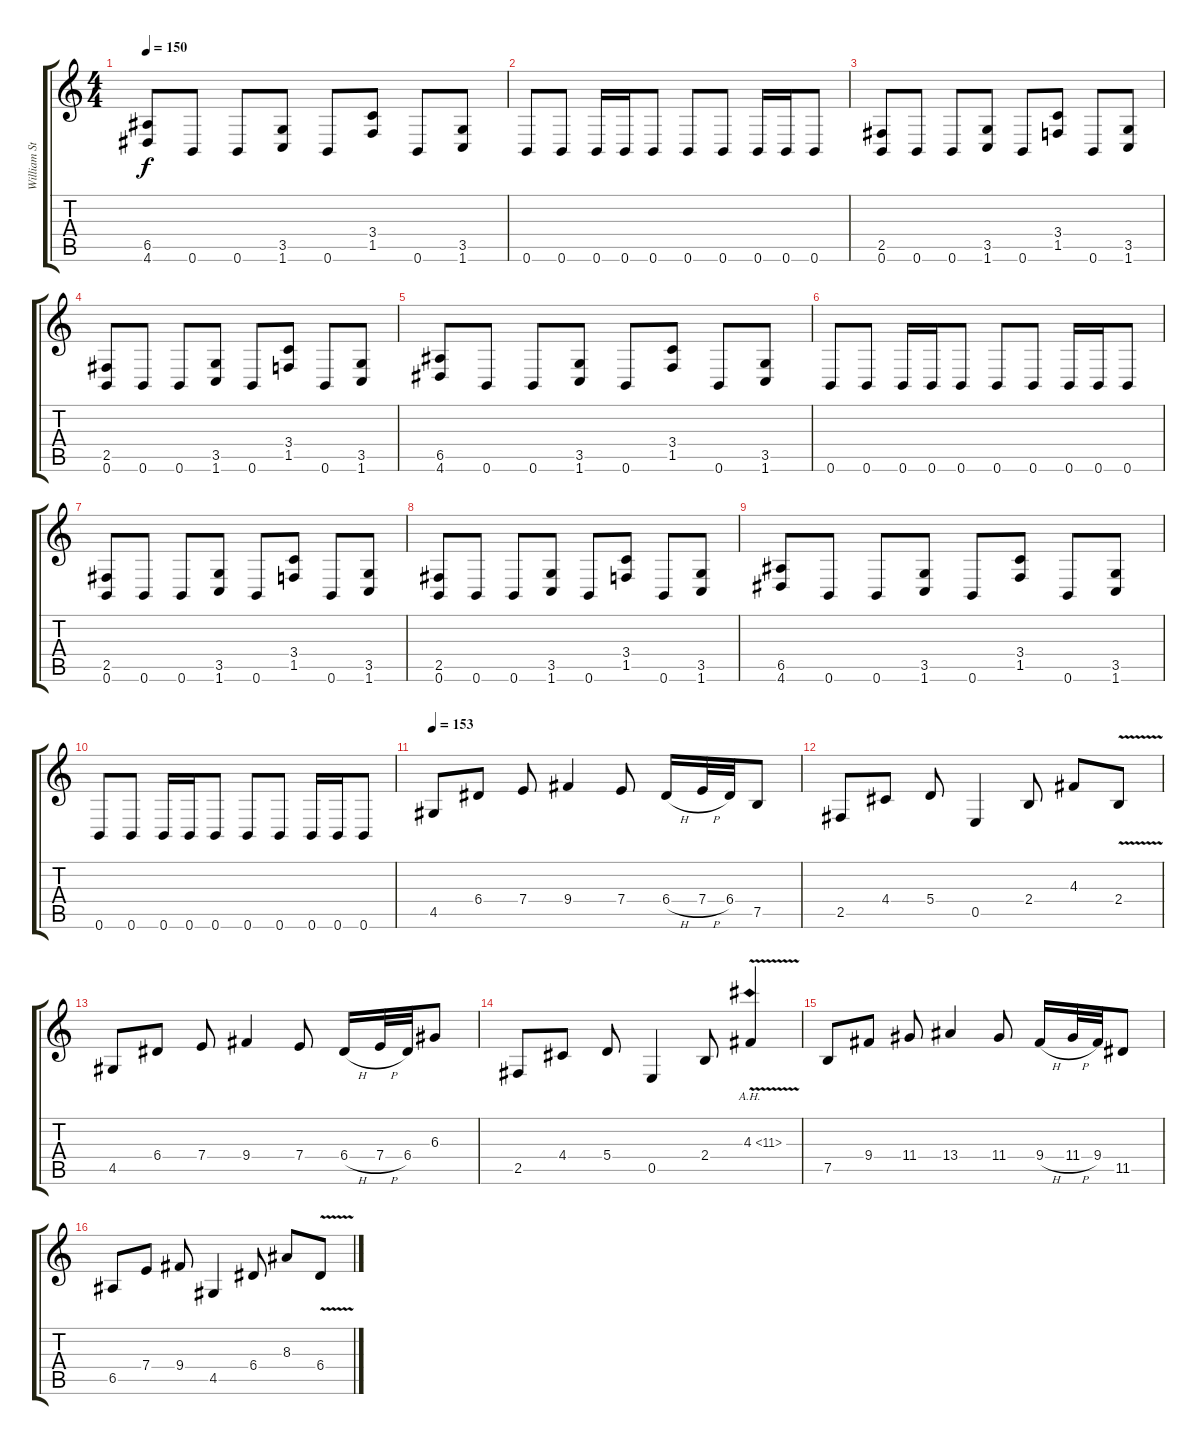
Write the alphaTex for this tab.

\track ("William Steer" "William St") {instrument distortionguitar}
\staff {score tabs}
\tuning (B3 Gb3 D3 A2 E2 B1) {hide}
\ts (4 4)
\tempo 150
\clef g2
\ks c
(6.5 4.6).8{dy f} 0.6.8 0.6.8 (3.5 1.6).8 0.6.8 (3.4 1.5).8 0.6.8 (3.5 1.6).8 |
0.6.8 0.6.8 0.6.16 0.6.16 0.6.8 0.6.8 0.6.8 0.6.16 0.6.16 0.6.8 |
(2.5 0.6).8 0.6.8 0.6.8 (3.5 1.6).8 0.6.8 (3.4 1.5).8 0.6.8 (3.5 1.6).8 |
(2.5 0.6).8 0.6.8 0.6.8 (3.5 1.6).8 0.6.8 (3.4 1.5).8 0.6.8 (3.5 1.6).8 |
(6.5 4.6).8 0.6.8 0.6.8 (3.5 1.6).8 0.6.8 (3.4 1.5).8 0.6.8 (3.5 1.6).8 |
0.6.8 0.6.8 0.6.16 0.6.16 0.6.8 0.6.8 0.6.8 0.6.16 0.6.16 0.6.8 |
(2.5 0.6).8 0.6.8 0.6.8 (3.5 1.6).8 0.6.8 (3.4 1.5).8 0.6.8 (3.5 1.6).8 |
(2.5 0.6).8 0.6.8 0.6.8 (3.5 1.6).8 0.6.8 (3.4 1.5).8 0.6.8 (3.5 1.6).8 |
(6.5 4.6).8 0.6.8 0.6.8 (3.5 1.6).8 0.6.8 (3.4 1.5).8 0.6.8 (3.5 1.6).8 |
0.6.8 0.6.8 0.6.16 0.6.16 0.6.8 0.6.8 0.6.8 0.6.16 0.6.16 0.6.8 |
\tempo 153
4.5.8 6.4.8 7.4.8 9.4.4 7.4.8 6.4{h}.16 7.4{h}.32 6.4.32 7.5.8 |
2.5.8 4.4.8 5.4.8 0.5.4 2.4.8 4.3.8 2.4{v}.8 |
4.5.8 6.4.8 7.4.8 9.4.4 7.4.8 6.4{h}.16 7.4{h}.32 6.4.32 6.3.8 |
2.5.8 4.4.8 5.4.8 0.5.4 2.4.8 4.3{ah 7 v}.4 |
7.5.8 9.4.8 11.4.8 13.4.4 11.4.8 9.4{h}.16 11.4{h}.32 9.4.32 11.5.8 |
6.5.8 7.4.8 9.4.8 4.5.4 6.4.8 8.3.8 6.4{v}.8
